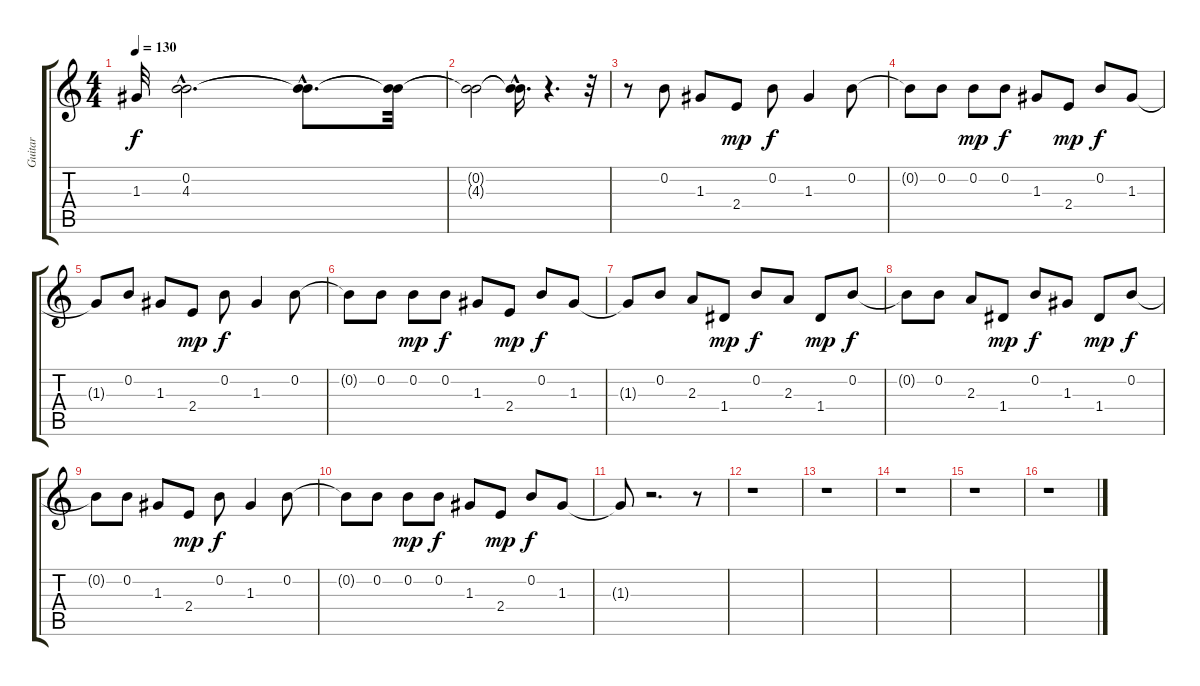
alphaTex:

\track ("Guitar" "Guitar") {instrument acousticguitarsteel}
\staff {score tabs}
\tuning (E4 B3 G3 D3 A2 E2) {hide}
\ts (4 4)
\tempo 130
\clef g2
\ks c
1.3.32{dy f} (0.2{hac} 4.3{hac}).2{d} (0.2{hac t} 4.3{hac t}).8{d} (0.2{t} 4.3{t}).32 |
(0.2{t} 4.3{t}).2 (0.2{hac t} 4.3{t}).16{d} r.4{d} r.32 |
r.8 0.2.8{balance 0} 1.3.8 2.4.8{dy mp} 0.2.8{dy f} 1.3.4 0.2.8 |
0.2{t}.8 0.2.8 0.2.8{dy mp} 0.2.8{dy f} 1.3.8 2.4.8{dy mp} 0.2.8{dy f} 1.3.8 |
1.3{t}.8 0.2.8 1.3.8 2.4.8{dy mp} 0.2.8{dy f} 1.3.4 0.2.8 |
0.2{t}.8 0.2.8 0.2.8{dy mp} 0.2.8{dy f} 1.3.8 2.4.8{dy mp} 0.2.8{dy f} 1.3.8 |
1.3{t}.8 0.2.8 2.3.8 1.4.8{dy mp} 0.2.8{dy f} 2.3.8 1.4.8{dy mp} 0.2.8{dy f} |
0.2{t}.8 0.2.8 2.3.8 1.4.8{dy mp} 0.2.8{dy f} 1.3.8 1.4.8{dy mp} 0.2.8{dy f} |
0.2{t}.8 0.2.8 1.3.8 2.4.8{dy mp} 0.2.8{dy f} 1.3.4 0.2.8 |
0.2{t}.8 0.2.8 0.2.8{dy mp} 0.2.8{dy f} 1.3.8 2.4.8{dy mp} 0.2.8{dy f} 1.3.8 |
1.3{t}.8 r.2{d} r.8 |
r.1 |
r.1 |
r.1 |
r.1 |
r.1
